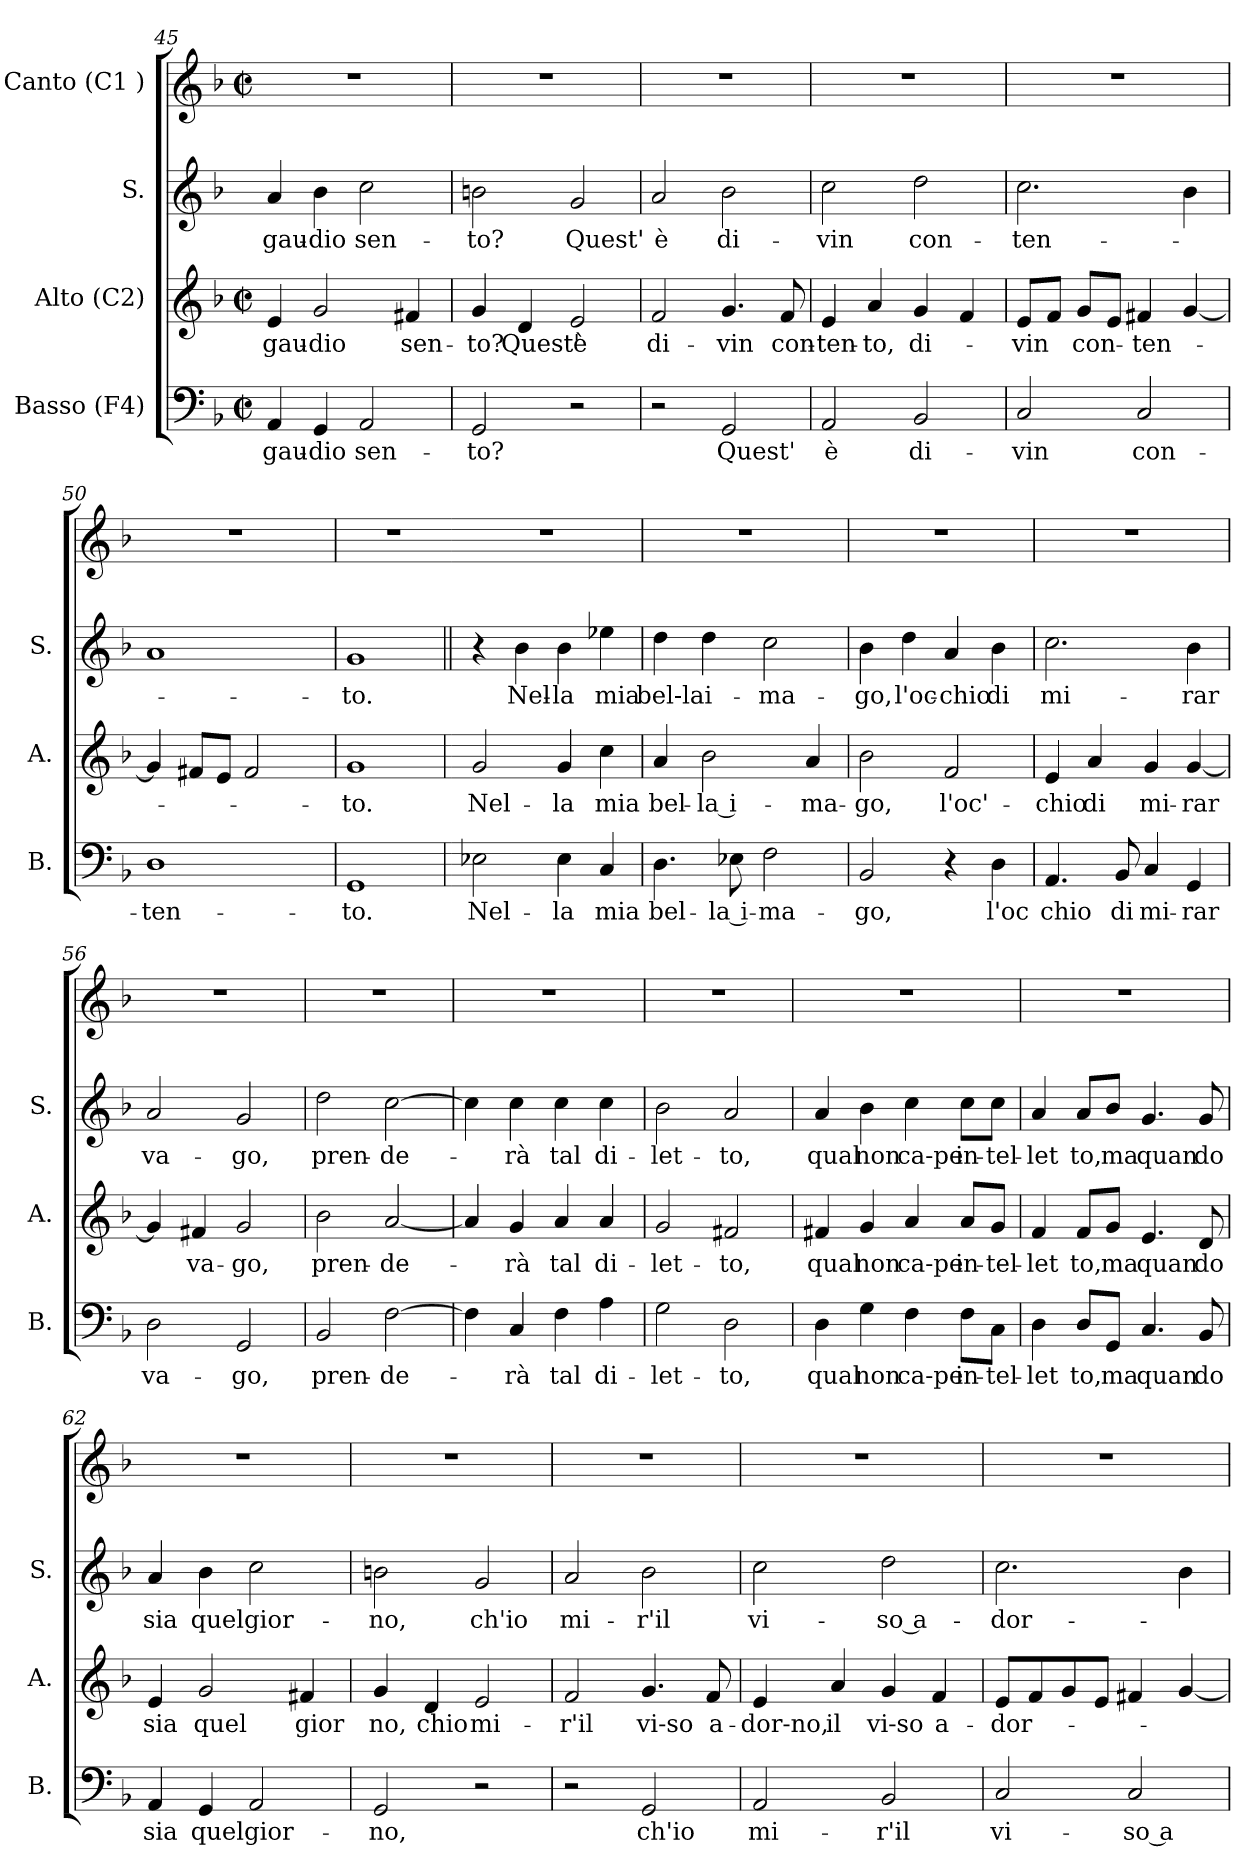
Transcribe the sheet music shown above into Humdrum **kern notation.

**kern	**text	**kern	**text	**kern	**text	**kern
*part4	*part4	*part3	*part3	*part2	*part2	*part1
*staff4	*staff4	*staff3	*staff3	*staff2	*staff2	*staff1
*I"Basso (F4)	*	*I"Alto (C2)	*	*I"S.	*	*I"Canto (C1 )
*I'B.	*	*I'A.	*	*I'S.	*	*
*clefF4	*	*clefG2	*	*clefG2	*	*clefG2
*k[b-]	*	*k[b-]	*	*k[b-]	*	*k[b-]
*F:	*	*F:	*	*F:	*	*F:
*M2/2	*	*M2/2	*	*	*	*M2/2
*met(c|)	*	*met(c|)	*	*	*	*met(c|)
=45	=45	=45	=45	=45	=45	=45
!	!LO:LY:b	!	!LO:LY:b	!	!LO:LY:b	!
4AA/	gau-	4e/	gau-	4a/	gau-	1r
!	!LO:LY:b:rj	!	!LO:LY:b:rj	!	!LO:LY:b:rj	!
4GG/	-dio	2g/	-dio	4b-\	-dio	.
!	!LO:LY:b:cj	!	!	!	!LO:LY:b:cj	!
2AA/	sen-	.	.	2cc\	sen-	.
!	!	!	!LO:LY:b:cj	!	!	!
.	.	4f#X/	sen-	.	.	.
=46	=46	=46	=46	=46	=46	=46
!	!LO:LY:b:cj	!	!LO:LY:b:cj	!	!LO:LY:b:cj	!
2GG/	-to?	4g/	-to?	2bn\	-to?	1r
!	!	!	!LO:LY:b:cj	!	!	!
.	.	4d/	Quest'	.	.	.
!	!	!	!LO:LY:b:cj	!	!LO:LY:b:cj	!
2r	.	2e/	è	2g/	Quest'	.
=47	=47	=47	=47	=47	=47	=47
!	!	!	!LO:LY:b:cj	!	!LO:LY:b:cj	!
2r	.	2f/	di-	2a/	è	1r
!	!LO:LY:b:cj	!	!LO:LY:b:cj	!	!LO:LY:b:cj	!
2GG/	Quest'	4.g/	-vin	2b-\	di-	.
!	!	!	!LO:LY:b	!	!	!
.	.	8f/	con-	.	.	.
=48	=48	=48	=48	=48	=48	=48
!	!LO:LY:b:cj	!	!LO:LY:b:cj	!	!LO:LY:b:cj	!
2AA/	è	4e/	-ten-	2cc\	-vin	1r
!	!	!	!LO:LY:b:cj	!	!	!
.	.	4a/	-to,	.	.	.
!	!LO:LY:b:cj	!	!LO:LY:b:cj	!	!LO:LY:b:cj	!
2BB-/	di-	4g/	di-	2dd\	con-	.
.	.	4f/	.	.	.	.
=49	=49	=49	=49	=49	=49	=49
!	!LO:LY:b:cj	!	!LO:LY:b	!	!LO:LY:b	!
2C/	-vin	8e/L	-vin	2.cc\	-ten-	1r
.	.	8f/J	.	.	.	.
!	!	!	!LO:LY:b	!	!	!
.	.	8g/L	con-	.	.	.
.	.	8e/J	.	.	.	.
!	!LO:LY:b:cj	!	!LO:LY:b	!	!	!
2C/	con-	4f#X/	-ten-	.	.	.
.	.	[>4g/	.	4b-\	.	.
!!LO:PB:g=z
=50	=50	=50	=50	=50	=50	=50
!	!LO:LY:b:cj	!	!	!	!	!
*^	*	*	*	*	*	*
1D	2ryy	-ten-	4g/]	.	1a	.	1r
.	.	.	8f#X/L	.	.	.	.
.	.	.	8e/J	.	.	.	.
.	64ryy	.	2f#/	.	.	.	.
.	4ryy	.	.	.	.	.	.
.	8...ryy	.	.	.	.	.	.
=51	=51	=51	=51	=51	=51	=51	=51
!	!	!LO:LY:b:cj	!	!LO:LY:b:cj	!	!LO:LY:b:cj	!
*v	*v	*	*	*	*	*	*
1GG	-to.	1g	-to.	1g	-to.	1r
=52	=52	=52	=52	=52||	=52	=52
!	!LO:LY:b:cj	!	!LO:LY:b:cj	!	!	!
2E-X\	Nel-	2g/	Nel-	4r	.	1r
!	!	!	!	!	!LO:LY:b:cj	!
.	.	.	.	4b-\	Nel-	.
!	!LO:LY:b:cj	!	!LO:LY:b:cj	!	!LO:LY:b:rj	!
4E-\	-la	4g/	-la	4b-\	-la	.
!	!LO:LY:b:cj	!	!LO:LY:b:cj	!	!LO:LY:b:cj	!
4C/	mia	4cc\	mia	4ee-X\	mia	.
=53	=53	=53	=53	=53	=53	=53
!	!LO:LY:b:cj	!	!LO:LY:b:cj	!	!LO:LY:b:cj	!
4.D\	bel-	4a/	bel-	4dd\	bel-la	1r
!	!	!	!LO:LY:b:rj	!	!LO:LY:b	!
.	.	2b-\	-la i-	4dd\	i-	.
!	!LO:LY:b:rj	!	!	!	!	!
8E-X\	-la i-	.	.	.	.	.
!	!LO:LY:b:rj	!	!	!	!LO:LY:b:cj	!
2F\	-ma-	.	.	2cc\	-ma-	.
!	!	!	!LO:LY:b:cj	!	!	!
.	.	4a/	-ma-	.	.	.
=54	=54	=54	=54	=54	=54	=54
!	!LO:LY:b:cj	!	!LO:LY:b:cj	!	!LO:LY:b:cj	!
2BB-/	-go,	2b-\	-go,	4b-\	-go,	1r
!	!	!	!	!	!LO:LY:b	!
.	.	.	.	4dd\	l'oc-	.
!	!	!	!LO:LY:b:cj	!	!LO:LY:b:rj	!
4r	.	2f/	l'oc'-	4a/	-chio	.
!	!LO:LY:b:cj	!	!	!	!LO:LY:b:cj	!
4D\	l'oc	.	.	4b-\	di	.
=55	=55	=55	=55	=55	=55	=55
!	!LO:LY:b:cj	!	!LO:LY:b:cj	!	!LO:LY:b:cj	!
4.AA/	chio	4e/	-chio	2.cc\	mi-	1r
!	!	!	!LO:LY:b:cj	!	!	!
.	.	4a/	di	.	.	.
!	!LO:LY:b:cj	!	!	!	!	!
8BB-/	di	.	.	.	.	.
!	!LO:LY:b	!	!LO:LY:b:cj	!	!	!
4C/	mi-	4g/	mi-	.	.	.
!	!LO:LY:b:rj	!	!LO:LY:b	!	!LO:LY:b:cj	!
4GG/	-rar	[<4g/	-rar	4b-\	-rar	.
=56	=56	=56	=56	=56	=56	=56
!	!LO:LY:b:cj	!	!	!	!LO:LY:b:cj	!
2D\	va-	4g/]	.	2a/	va-	1r
!	!	!	!LO:LY:b:cj	!	!	!
.	.	4f#X/	va-	.	.	.
!	!LO:LY:b:cj	!	!LO:LY:b:cj	!	!LO:LY:b:cj	!
2GG/	-go,	2g/	-go,	2g>/	-go,	.
!!LO:LB:g=z
=57	=57	=57	=57	=57	=57	=57
!	!LO:LY:b:cj	!	!LO:LY:b:cj	!	!LO:LY:b:cj	!
2BB-/	pren-	2b-\	pren-	2dd\	pren-	1r
!	!LO:LY:b:cj	!	!LO:LY:b:cj	!	!LO:LY:b:cj	!
[>2F\	-de-	[<2a/	-de-	[>2cc\	-de-	.
=58	=58	=58	=58	=58	=58	=58
4F\]	.	4a/]	.	4cc\]	.	1r
!	!LO:LY:b:cj	!	!LO:LY:b:cj	!	!LO:LY:b:cj	!
4C/	-rà	4g/	-rà	4cc\	-rà	.
!	!LO:LY:b:cj	!	!LO:LY:b:cj	!	!LO:LY:b:cj	!
4F\	tal	4a/	tal	4cc\	tal	.
!	!LO:LY:b:cj	!	!LO:LY:b:cj	!	!LO:LY:b:cj	!
4A\	di-	4a/	di-	4cc\	di-	.
=59	=59	=59	=59	=59	=59	=59
!	!LO:LY:b:cj	!	!LO:LY:b:cj	!	!LO:LY:b:cj	!
2G\	-let-	2g/	-let-	2b-\	-let-	1r
!	!LO:LY:b:cj	!	!LO:LY:b:cj	!	!LO:LY:b:cj	!
2D\	-to,	2f#X/	-to,	2a/	-to,	.
=60	=60	=60	=60	=60	=60	=60
!	!LO:LY:b:cj	!	!LO:LY:b:cj	!	!LO:LY:b:cj	!
4D\	qual	4f#X/	qual	4a/	qual	1r
!	!LO:LY:b:cj	!	!LO:LY:b:cj	!	!LO:LY:b:cj	!
4G\	non	4g/	non	4b-\	non	.
!	!LO:LY:b	!	!LO:LY:b	!	!LO:LY:b	!
4F\	ca-pe	4a/	ca-pe	4cc\	ca-pe	.
!	!LO:LY:b	!	!LO:LY:b	!	!LO:LY:b	!
8F\L	in-	8a/L	in-	8cc\L	in-	.
!	!LO:LY:b:rj	!	!LO:LY:b:rj	!	!LO:LY:b:rj	!
8C\J	-tel-	8g/J	-tel-	8cc\J	-tel-	.
=61	=61	=61	=61	=61	=61	=61
!	!LO:LY:b:cj	!	!LO:LY:b:cj	!	!LO:LY:b:cj	!
4D\	-let	4f/	-let	4a/	-let	1r
!	!LO:LY:b:cj	!	!LO:LY:b:cj	!	!LO:LY:b:cj	!
8D/L	to,	8f/L	to,	8a/L	to,	.
!	!LO:LY:b:cj	!	!LO:LY:b:cj	!	!LO:LY:b:cj	!
8GG/J	ma	8g/J	ma	8b-/J	ma	.
!	!LO:LY:b:cj	!	!LO:LY:b:cj	!	!LO:LY:b:cj	!
4.C/	quan	4.e/	quan	4.g/	quan	.
!	!LO:LY:b:cj	!	!LO:LY:b:cj	!	!LO:LY:b:cj	!
8BB-/	do	8d/	do	8g/	do	.
=62	=62	=62	=62	=62	=62	=62
!	!LO:LY:b:cj	!	!LO:LY:b:cj	!	!LO:LY:b:cj	!
4AA/	sia	4e/	sia	4a/	sia	1r
!	!LO:LY:b:cj	!	!LO:LY:b:cj	!	!LO:LY:b:cj	!
4GG/	quel	2g/	quel	4b-\	quel	.
!	!LO:LY:b:cj	!	!	!	!LO:LY:b:cj	!
2AA/	gior-	.	.	2cc\	gior-	.
!	!	!	!LO:LY:b:cj	!	!	!
.	.	4f#X/	gior	.	.	.
!!LO:LB:g=z
=63	=63	=63	=63	=63	=63	=63
!	!LO:LY:b:cj	!	!LO:LY:b:cj	!	!LO:LY:b:cj	!
2GG/	-no,	4g/	no,	2bn\	-no,	1r
!	!	!	!LO:LY:b:cj	!	!	!
.	.	4d/	chio	.	.	.
!	!	!	!LO:LY:b:cj	!	!LO:LY:b:cj	!
2r	.	2e/	mi-	2g/	ch'io	.
=64	=64	=64	=64	=64	=64	=64
!	!	!	!LO:LY:b:cj	!	!LO:LY:b:cj	!
2r	.	2f/	-r'il	2a/	mi-	1r
!	!LO:LY:b:cj	!	!LO:LY:b	!	!LO:LY:b:cj	!
2GG/	ch'io	4.g/	vi-so	2b-\	-r'il	.
!	!	!	!LO:LY:b	!	!	!
.	.	8f/	a-	.	.	.
=65	=65	=65	=65	=65	=65	=65
!	!LO:LY:b:cj	!	!LO:LY:b:cj	!	!LO:LY:b:cj	!
2AA/	mi-	4e/	-dor-no,	2cc\	vi-	1r
!	!	!	!LO:LY:b	!	!	!
.	.	4a/	il	.	.	.
!	!LO:LY:b:cj	!	!LO:LY:b	!	!LO:LY:b:rj	!
2BB-/	-r'il	4g/	vi-so	2dd\	-so a-	.
!	!	!	!LO:LY:b	!	!	!
.	.	4f/	a-	.	.	.
=66	=66	=66	=66	=66	=66	=66
!	!LO:LY:b:cj	!	!LO:LY:b	!	!LO:LY:b	!
2C/	vi-	8e/L	-dor-	2.cc\	-dor-	1r
.	.	8f/	.	.	.	.
.	.	8g/	.	.	.	.
.	.	8e/J	.	.	.	.
!	!LO:LY:b:rj	!	!	!	!	!
2C/	-so a-	4f#X/	.	.	.	.
.	.	[<4g/	.	4b-\	.	.
=	=	=	=	=	=	=
*-	*-	*-	*-	*-	*-	*-
